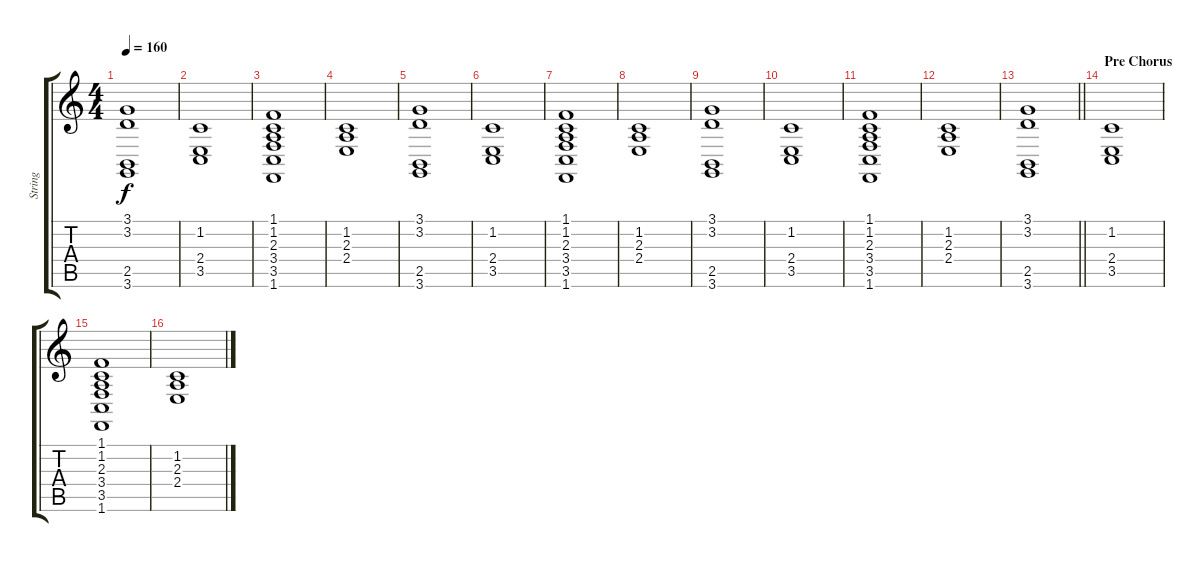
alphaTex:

\track ("String" "String") {instrument stringensemble1}
\staff {score tabs}
\tuning (E4 B3 G3 D3 A2 E2) {hide}
\ts (4 4)
\tempo 160
\clef g2
\ks c
(3.1 3.2 2.5 3.6).1{dy f} |
(1.2 2.4 3.5).1 |
(1.1 1.2 2.3 3.4 3.5 1.6).1 |
(1.2 2.3 2.4).1 |
(3.1 3.2 2.5 3.6).1 |
(1.2 2.4 3.5).1 |
(1.1 1.2 2.3 3.4 3.5 1.6).1 |
(1.2 2.3 2.4).1 |
(3.1 3.2 2.5 3.6).1 |
(1.2 2.4 3.5).1 |
(1.1 1.2 2.3 3.4 3.5 1.6).1 |
(1.2 2.3 2.4).1 |
\barLineRight lightlight
(3.1 3.2 2.5 3.6).1 |
\section ("" "Pre Chorus")
(1.2 2.4 3.5).1 |
(1.1 1.2 2.3 3.4 3.5 1.6).1 |
(1.2 2.3 2.4).1
